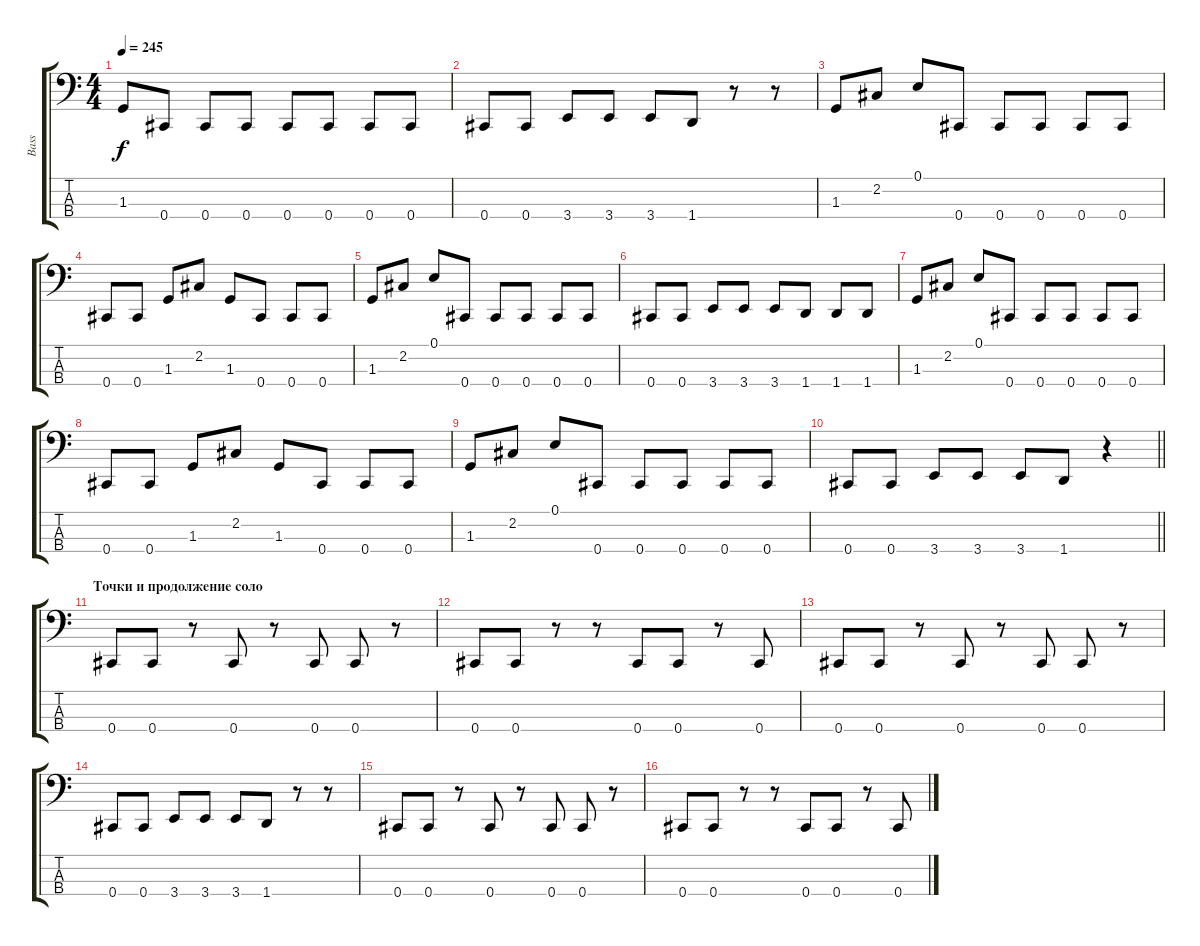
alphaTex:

\track ("Bass" "Bass") {instrument electricbassfinger}
\staff {score tabs}
\tuning (E2 B1 Gb1 Db1) {hide}
\ts (4 4)
\tempo 245
\clef f4
\ks c
1.3.8{dy f} 0.4.8 0.4.8 0.4.8 0.4.8 0.4.8 0.4.8 0.4.8 |
0.4.8 0.4.8 3.4.8 3.4.8 3.4.8 1.4.8 r.8 r.8 |
1.3.8 2.2.8 0.1.8 0.4.8 0.4.8 0.4.8 0.4.8 0.4.8 |
0.4.8 0.4.8 1.3.8 2.2.8 1.3.8 0.4.8 0.4.8 0.4.8 |
1.3.8 2.2.8 0.1.8 0.4.8 0.4.8 0.4.8 0.4.8 0.4.8 |
0.4.8 0.4.8 3.4.8 3.4.8 3.4.8 1.4.8 1.4.8 1.4.8 |
1.3.8 2.2.8 0.1.8 0.4.8 0.4.8 0.4.8 0.4.8 0.4.8 |
0.4.8 0.4.8 1.3.8 2.2.8 1.3.8 0.4.8 0.4.8 0.4.8 |
1.3.8 2.2.8 0.1.8 0.4.8 0.4.8 0.4.8 0.4.8 0.4.8 |
\barLineRight lightlight
0.4.8 0.4.8 3.4.8 3.4.8 3.4.8 1.4.8 r.4 |
\section ("" "Точки и продолжение соло")
0.4.8 0.4.8 r.8 0.4.8 r.8 0.4.8 0.4.8 r.8 |
0.4.8 0.4.8 r.8 r.8 0.4.8 0.4.8 r.8 0.4.8 |
0.4.8 0.4.8 r.8 0.4.8 r.8 0.4.8 0.4.8 r.8 |
0.4.8 0.4.8 3.4.8 3.4.8 3.4.8 1.4.8 r.8 r.8 |
0.4.8 0.4.8 r.8 0.4.8 r.8 0.4.8 0.4.8 r.8 |
0.4.8 0.4.8 r.8 r.8 0.4.8 0.4.8 r.8 0.4.8
